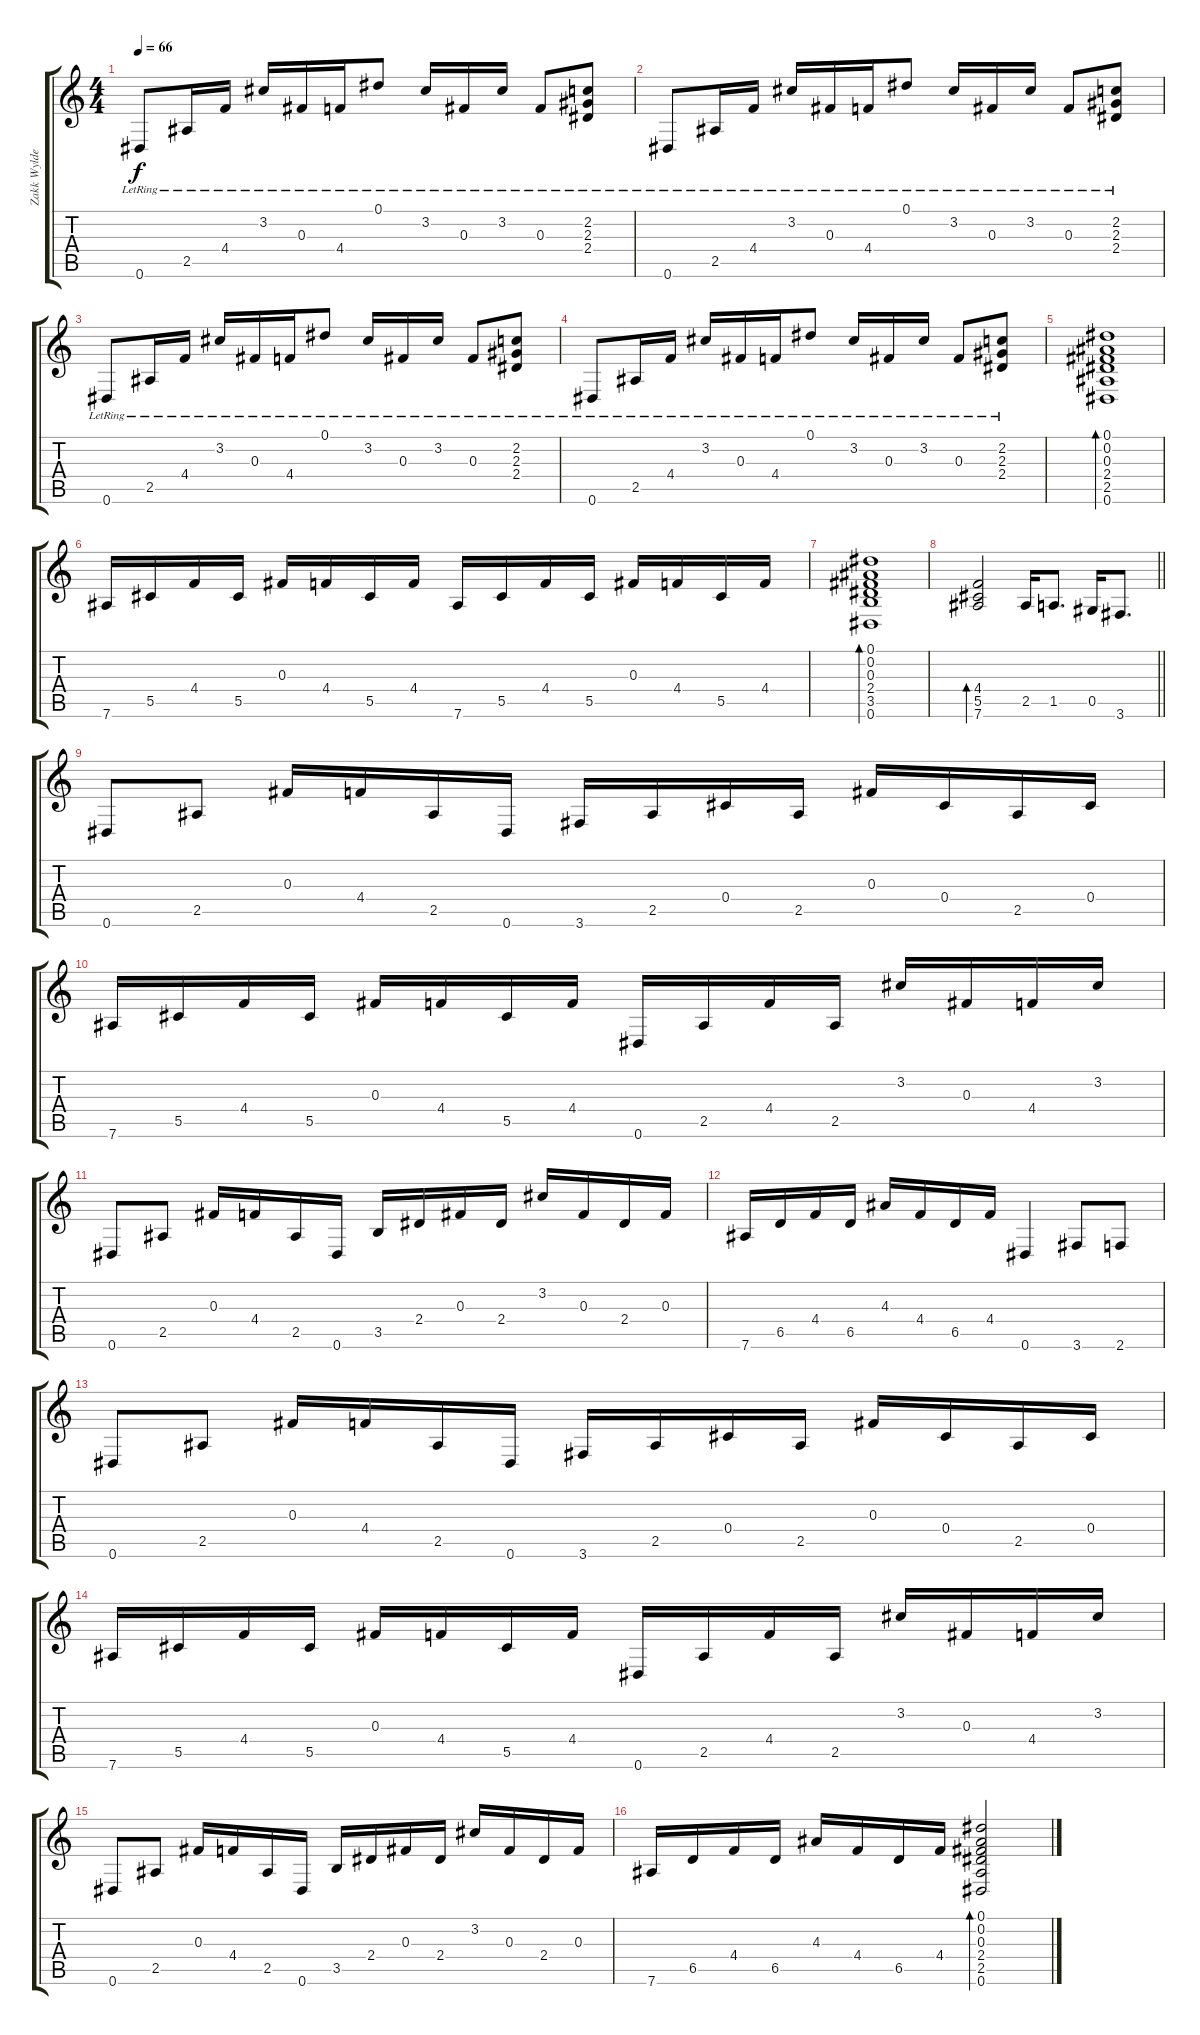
\track ("Zakk Wylde" "Zakk Wylde") {instrument acousticguitarsteel}
\staff {score tabs}
\tuning (Eb4 Bb3 Gb3 Db3 Ab2 Eb2) {hide}
\ts (4 4)
\tempo 66
\clef g2
\ks c
0.6{lr}.8{dy f beam Up} 2.5{lr}.16{beam Up} 4.4{lr}.16{beam Up} 3.2{lr}.16 0.3{lr}.16 4.4{lr}.16 0.1{lr}.8 3.2{lr}.16 0.3{lr}.16 3.2{lr}.16 0.3{lr}.8 (2.2{lr} 2.3{lr} 2.4{lr}).8 |
0.6{lr}.8 2.5{lr}.16 4.4{lr}.16 3.2{lr}.16 0.3{lr}.16 4.4{lr}.16 0.1{lr}.8 3.2{lr}.16 0.3{lr}.16 3.2{lr}.16 0.3{lr}.8 (2.2{lr} 2.3{lr} 2.4{lr}).8 |
0.6{lr}.8 2.5{lr}.16 4.4{lr}.16 3.2{lr}.16 0.3{lr}.16 4.4{lr}.16 0.1{lr}.8 3.2{lr}.16 0.3{lr}.16 3.2{lr}.16 0.3{lr}.8 (2.2{lr} 2.3{lr} 2.4{lr}).8 |
0.6{lr}.8 2.5{lr}.16 4.4{lr}.16 3.2{lr}.16 0.3{lr}.16 4.4{lr}.16 0.1{lr}.8 3.2{lr}.16 0.3{lr}.16 3.2{lr}.16 0.3{lr}.8 (2.2{lr} 2.3{lr} 2.4{lr}).8 |
(0.1 0.2 0.3 2.4 2.5 0.6).1{bd 60} |
7.6.16 5.5.16 4.4.16 5.5.16 0.3.16 4.4.16 5.5.16 4.4.16 7.6.16 5.5.16 4.4.16 5.5.16 0.3.16 4.4.16 5.5.16 4.4.16 |
(0.1 0.2 0.3 2.4 3.5 0.6).1{bd 60} |
\barLineRight lightlight
(4.4 5.5 7.6).2{bd 60} 2.5.16 1.5.8{d} 0.5.16 3.6.8{d} |
0.6.8 2.5.8 0.3.16 4.4.16 2.5.16 0.6.16 3.6.16 2.5.16 0.4.16 2.5.16 0.3.16 0.4.16 2.5.16 0.4.16 |
7.6.16 5.5.16 4.4.16 5.5.16 0.3.16 4.4.16 5.5.16 4.4.16 0.6.16 2.5.16 4.4.16 2.5.16 3.2.16 0.3.16 4.4.16 3.2.16 |
0.6.8 2.5.8 0.3.16 4.4.16 2.5.16 0.6.16 3.5.16 2.4.16 0.3.16 2.4.16 3.2.16 0.3.16 2.4.16 0.3.16 |
7.6.16 6.5.16 4.4.16 6.5.16 4.3.16 4.4.16 6.5.16 4.4.16 0.6.4 3.6.8 2.6.8 |
0.6.8 2.5.8 0.3.16 4.4.16 2.5.16 0.6.16 3.6.16 2.5.16 0.4.16 2.5.16 0.3.16 0.4.16 2.5.16 0.4.16 |
7.6.16 5.5.16 4.4.16 5.5.16 0.3.16 4.4.16 5.5.16 4.4.16 0.6.16 2.5.16 4.4.16 2.5.16 3.2.16 0.3.16 4.4.16 3.2.16 |
0.6.8 2.5.8 0.3.16 4.4.16 2.5.16 0.6.16 3.5.16 2.4.16 0.3.16 2.4.16 3.2.16 0.3.16 2.4.16 0.3.16 |
7.6.16 6.5.16 4.4.16 6.5.16 4.3.16 4.4.16 6.5.16 4.4.16 (0.1 0.2 0.3 2.4 2.5 0.6).2{bd 60}
